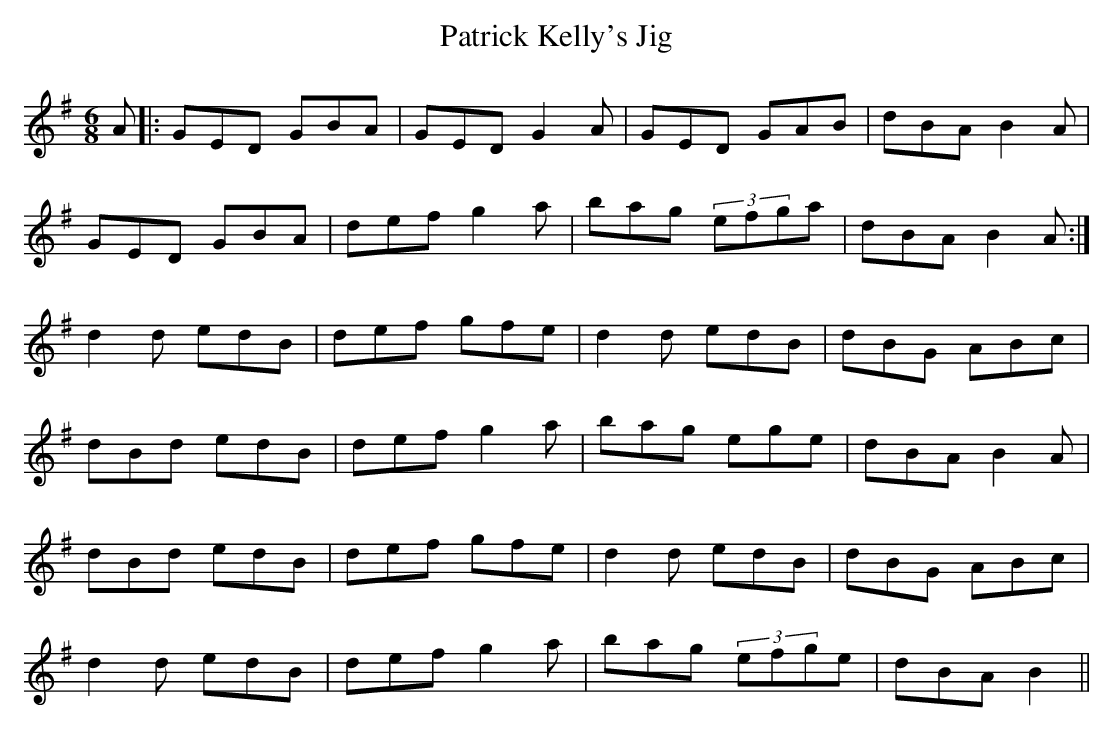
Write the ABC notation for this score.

X:1
T:Patrick Kelly's Jig
M:6/8
L:1/8
K:G
A|:GED GBA|GED G2 A|GED GAB|dBA B2 A|
GED GBA|def g2 a|bag (3efga|dBA B2 A:|
d2 d edB|def gfe|d2 d edB|dBG ABc|
dBd edB|def g2 a|bag ege|dBA B2 A|
dBd edB|def gfe|d2 d edB|dBG ABc|
d2 d edB|def g2 a|bag (3efge|dBA B2||
